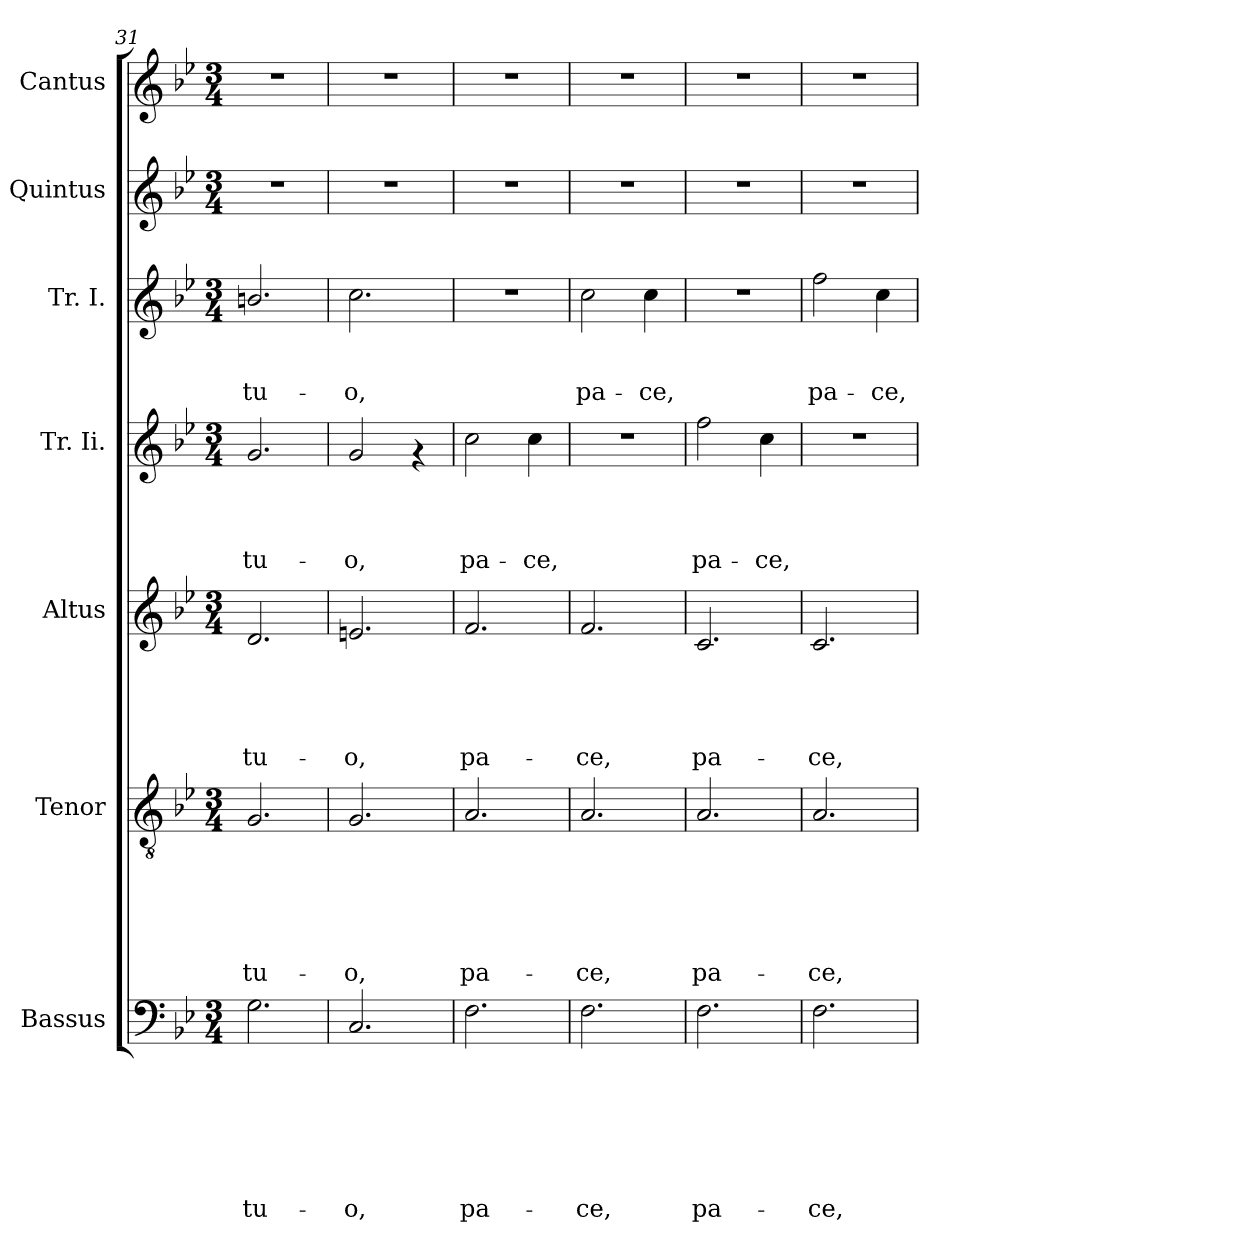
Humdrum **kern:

**kern	**text	**text	**text	**text	**text	**text	**text	**kern	**text	**text	**text	**text	**text	**text	**kern	**text	**text	**text	**text	**text	**kern	**text	**text	**text	**text	**kern	**text	**text	**text	**kern	**kern
*part7	*part7	*part7	*part7	*part7	*part7	*part7	*part7	*part6	*part6	*part6	*part6	*part6	*part6	*part6	*part5	*part5	*part5	*part5	*part5	*part5	*part4	*part4	*part4	*part4	*part4	*part3	*part3	*part3	*part3	*part2	*part1
*staff7	*staff7	*staff7	*staff7	*staff7	*staff7	*staff7	*staff7	*staff6	*staff6	*staff6	*staff6	*staff6	*staff6	*staff6	*staff5	*staff5	*staff5	*staff5	*staff5	*staff5	*staff4	*staff4	*staff4	*staff4	*staff4	*staff3	*staff3	*staff3	*staff3	*staff2	*staff1
*I"Bassus	*	*	*	*	*	*	*	*I"Tenor	*	*	*	*	*	*	*I"Altus	*	*	*	*	*	*I"Tr. Ii.	*	*	*	*	*I"Tr. I.	*	*	*	*I"Quintus	*I"Cantus
*I'B.	*	*	*	*	*	*	*	*I'T.	*	*	*	*	*	*	*I'A.	*	*	*	*	*	*I'Tr. Ii.	*	*	*	*	*I'Tr. I.	*	*	*	*	*
*clefF4	*	*	*	*	*	*	*	*clefGv2	*	*	*	*	*	*	*clefG2	*	*	*	*	*	*clefG2	*	*	*	*	*clefG2	*	*	*	*clefG2	*clefG2
*k[b-e-]	*	*	*	*	*	*	*	*k[b-e-]	*	*	*	*	*	*	*k[b-e-]	*	*	*	*	*	*k[b-e-]	*	*	*	*	*k[b-e-]	*	*	*	*k[b-e-]	*k[b-e-]
*B-:	*	*	*	*	*	*	*	*B-:	*	*	*	*	*	*	*B-:	*	*	*	*	*	*B-:	*	*	*	*	*B-:	*	*	*	*B-:	*B-:
*M3/4	*	*	*	*	*	*	*	*M3/4	*	*	*	*	*	*	*M3/4	*	*	*	*	*	*M3/4	*	*	*	*	*M3/4	*	*	*	*M3/4	*M3/4
=31	=31	=31	=31	=31	=31	=31	=31	=31	=31	=31	=31	=31	=31	=31	=31	=31	=31	=31	=31	=31	=31	=31	=31	=31	=31	=31	=31	=31	=31	=31	=31
!	!	!	!	!	!	!	!LO:LY:b	!	!	!	!	!	!	!LO:LY:b	!	!	!	!	!	!LO:LY:b	!	!	!	!	!LO:LY:b	!	!	!	!LO:LY:b	!	!
2.G\	.	.	.	.	.	.	tu-	2.G/	.	.	.	.	.	tu-	2.d/	.	.	.	.	tu-	2.g/	.	.	.	tu-	2.bn/	.	.	tu-	2.r	2.r
=32	=32	=32	=32	=32	=32	=32	=32	=32	=32	=32	=32	=32	=32	=32	=32	=32	=32	=32	=32	=32	=32	=32	=32	=32	=32	=32	=32	=32	=32	=32	=32
!	!	!	!	!	!	!	!LO:LY:b	!	!	!	!	!	!	!LO:LY:b	!	!	!	!	!	!LO:LY:b	!	!	!	!	!LO:LY:b	!	!	!	!LO:LY:b	!	!
2.C/	.	.	.	.	.	.	-o,	2.G/	.	.	.	.	.	-o,	2.en/	.	.	.	.	-o,	2g/	.	.	.	-o,	2.cc\	.	.	-o,	2.r	2.r
.	.	.	.	.	.	.	.	.	.	.	.	.	.	.	.	.	.	.	.	.	4rf	.	.	.	.	.	.	.	.	.	.
=33	=33	=33	=33	=33	=33	=33	=33	=33	=33	=33	=33	=33	=33	=33	=33	=33	=33	=33	=33	=33	=33	=33	=33	=33	=33	=33	=33	=33	=33	=33	=33
!	!	!	!	!	!	!	!LO:LY:b	!	!	!	!	!	!	!LO:LY:b	!	!	!	!	!	!LO:LY:b	!	!	!	!	!LO:LY:b	!	!	!	!	!	!
2.F\	.	.	.	.	.	.	pa-	2.A/	.	.	.	.	.	pa-	2.f/	.	.	.	.	pa-	2cc\	.	.	.	pa-	2.r	.	.	.	2.r	2.r
!	!	!	!	!	!	!	!	!	!	!	!	!	!	!	!	!	!	!	!	!	!	!	!	!	!LO:LY:b	!	!	!	!	!	!
.	.	.	.	.	.	.	.	.	.	.	.	.	.	.	.	.	.	.	.	.	4cc\	.	.	.	-ce,	.	.	.	.	.	.
=34	=34	=34	=34	=34	=34	=34	=34	=34	=34	=34	=34	=34	=34	=34	=34	=34	=34	=34	=34	=34	=34	=34	=34	=34	=34	=34	=34	=34	=34	=34	=34
!	!	!	!	!	!	!	!LO:LY:b	!	!	!	!	!	!	!LO:LY:b	!	!	!	!	!	!LO:LY:b	!	!	!	!	!	!	!	!	!LO:LY:b	!	!
2.F\	.	.	.	.	.	.	-ce,	2.A/	.	.	.	.	.	-ce,	2.f/	.	.	.	.	-ce,	2.r	.	.	.	.	2cc\	.	.	pa-	2.r	2.r
!	!	!	!	!	!	!	!	!	!	!	!	!	!	!	!	!	!	!	!	!	!	!	!	!	!	!	!	!	!LO:LY:b	!	!
.	.	.	.	.	.	.	.	.	.	.	.	.	.	.	.	.	.	.	.	.	.	.	.	.	.	4cc\	.	.	-ce,	.	.
=35	=35	=35	=35	=35	=35	=35	=35	=35	=35	=35	=35	=35	=35	=35	=35	=35	=35	=35	=35	=35	=35	=35	=35	=35	=35	=35	=35	=35	=35	=35	=35
!	!	!	!	!	!	!	!LO:LY:b	!	!	!	!	!	!	!LO:LY:b	!	!	!	!	!	!LO:LY:b	!	!	!	!	!LO:LY:b	!	!	!	!	!	!
2.F\	.	.	.	.	.	.	pa-	2.A/	.	.	.	.	.	pa-	2.c/	.	.	.	.	pa-	2ff\	.	.	.	pa-	2.r	.	.	.	2.r	2.r
!	!	!	!	!	!	!	!	!	!	!	!	!	!	!	!	!	!	!	!	!	!	!	!	!	!LO:LY:b	!	!	!	!	!	!
.	.	.	.	.	.	.	.	.	.	.	.	.	.	.	.	.	.	.	.	.	4cc\	.	.	.	-ce,	.	.	.	.	.	.
=36	=36	=36	=36	=36	=36	=36	=36	=36	=36	=36	=36	=36	=36	=36	=36	=36	=36	=36	=36	=36	=36	=36	=36	=36	=36	=36	=36	=36	=36	=36	=36
!	!	!	!	!	!	!	!LO:LY:b	!	!	!	!	!	!	!LO:LY:b	!	!	!	!	!	!LO:LY:b	!	!	!	!	!	!	!	!	!LO:LY:b	!	!
2.F\	.	.	.	.	.	.	-ce,	2.A/	.	.	.	.	.	-ce,	2.c/	.	.	.	.	-ce,	2.r	.	.	.	.	2ff\	.	.	pa-	2.r	2.r
!	!	!	!	!	!	!	!	!	!	!	!	!	!	!	!	!	!	!	!	!	!	!	!	!	!	!	!	!	!LO:LY:b	!	!
.	.	.	.	.	.	.	.	.	.	.	.	.	.	.	.	.	.	.	.	.	.	.	.	.	.	4cc\	.	.	-ce,	.	.
=	=	=	=	=	=	=	=	=	=	=	=	=	=	=	=	=	=	=	=	=	=	=	=	=	=	=	=	=	=	=	=
*-	*-	*-	*-	*-	*-	*-	*-	*-	*-	*-	*-	*-	*-	*-	*-	*-	*-	*-	*-	*-	*-	*-	*-	*-	*-	*-	*-	*-	*-	*-	*-
